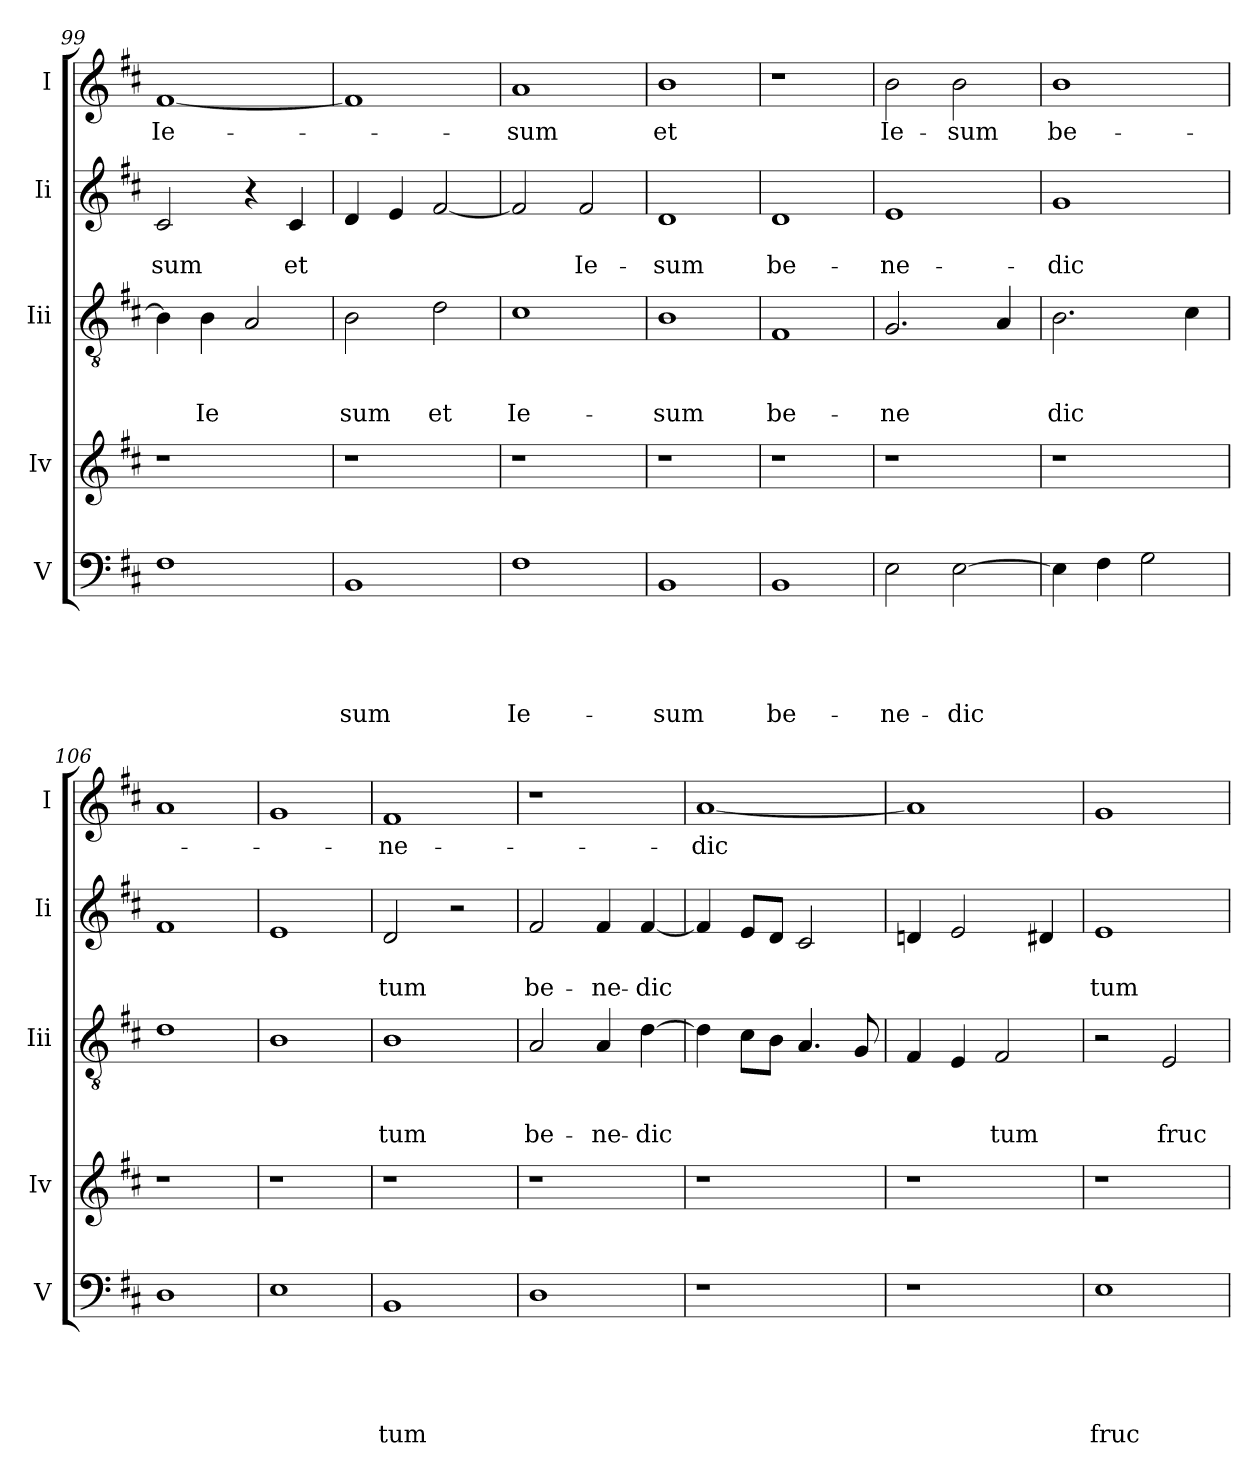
**kern	**text	**text	**text	**text	**text	**kern	**kern	**text	**text	**text	**kern	**text	**text	**kern	**text
*part5	*part5	*part5	*part5	*part5	*part5	*part4	*part3	*part3	*part3	*part3	*part2	*part2	*part2	*part1	*part1
*staff5	*staff5	*staff5	*staff5	*staff5	*staff5	*staff4	*staff3	*staff3	*staff3	*staff3	*staff2	*staff2	*staff2	*staff1	*staff1
*I"V	*	*	*	*	*	*I"Iv	*I"Iii	*	*	*	*I"Ii	*	*	*I"I	*
*I'V	*	*	*	*	*	*I'Iv	*I'Iii	*	*	*	*I'Ii	*	*	*I'I	*
*clefF4	*	*	*	*	*	*clefG2	*clefGv2	*	*	*	*clefG2	*	*	*clefG2	*
*k[f#c#]	*	*	*	*	*	*k[f#c#]	*k[f#c#]	*	*	*	*k[f#c#]	*	*	*k[f#c#]	*
*D:	*	*	*	*	*	*D:	*D:	*	*	*	*D:	*	*	*D:	*
=99	=99	=99	=99	=99	=99	=99	=99	=99	=99	=99	=99	=99	=99	=99	=99
!	!	!	!	!	!	!	!	!	!	!	!	!	!LO:LY:b	!	!LO:LY:b
1F#	.	.	.	.	.	1r	4B\]	.	.	.	2c#/	.	sum	[<1f#	Ie-
!	!	!	!	!	!	!	!	!	!	!LO:LY:b	!	!	!	!	!
.	.	.	.	.	.	.	4B\	.	.	Ie	.	.	.	.	.
.	.	.	.	.	.	.	2A/	.	.	.	4r	.	.	.	.
!	!	!	!	!	!	!	!	!	!	!	!	!	!LO:LY:b	!	!
.	.	.	.	.	.	.	.	.	.	.	4c#/	.	et	.	.
=100	=100	=100	=100	=100	=100	=100	=100	=100	=100	=100	=100	=100	=100	=100	=100
!	!	!	!	!	!LO:LY:b	!	!	!	!	!LO:LY:b	!	!	!	!	!
1BB	.	.	.	.	sum	1r	2B\	.	.	sum	4d/	.	.	1f#]	.
.	.	.	.	.	.	.	.	.	.	.	4e/	.	.	.	.
!	!	!	!	!	!	!	!	!	!	!LO:LY:b	!	!	!	!	!
.	.	.	.	.	.	.	2d\	.	.	et	[<2f#/	.	.	.	.
!!LO:LB:g=z
=101	=101	=101	=101	=101	=101	=101	=101	=101	=101	=101	=101	=101	=101	=101	=101
!	!	!	!	!	!LO:LY:b	!	!	!	!	!LO:LY:b	!	!	!	!	!LO:LY:b
1F#	.	.	.	.	Ie-	1r	1c#	.	.	Ie-	2f#/]	.	.	1a	-sum
!	!	!	!	!	!	!	!	!	!	!	!	!	!LO:LY:b	!	!
.	.	.	.	.	.	.	.	.	.	.	2f#/	.	Ie-	.	.
=102	=102	=102	=102	=102	=102	=102	=102	=102	=102	=102	=102	=102	=102	=102	=102
!	!	!	!	!	!LO:LY:b	!	!	!	!	!LO:LY:b	!	!	!LO:LY:b	!	!LO:LY:b
1BB	.	.	.	.	-sum	1r	1B	.	.	-sum	1d	.	-sum	1b	et
=103	=103	=103	=103	=103	=103	=103	=103	=103	=103	=103	=103	=103	=103	=103	=103
!	!	!	!	!	!LO:LY:b	!	!	!	!	!LO:LY:b	!	!	!LO:LY:b	!	!
1BB	.	.	.	.	be-	1r	1F#	.	.	be-	1d	.	be-	1r	.
=104	=104	=104	=104	=104	=104	=104	=104	=104	=104	=104	=104	=104	=104	=104	=104
!	!	!	!	!	!LO:LY:b	!	!	!	!	!LO:LY:b	!	!	!LO:LY:b	!	!LO:LY:b
2E\	.	.	.	.	-ne-	1r	2.G/	.	.	-ne	1e	.	-ne-	2b\	Ie-
!	!	!	!	!	!LO:LY:b	!	!	!	!	!	!	!	!	!	!LO:LY:b
[>2E\	.	.	.	.	-dic	.	.	.	.	.	.	.	.	2b\	-sum
.	.	.	.	.	.	.	4A/	.	.	.	.	.	.	.	.
=105	=105	=105	=105	=105	=105	=105	=105	=105	=105	=105	=105	=105	=105	=105	=105
!	!	!	!	!	!	!	!	!	!	!LO:LY:b	!	!	!LO:LY:b	!	!LO:LY:b
4E\]	.	.	.	.	.	1r	2.B\	.	.	dic	1g	.	-dic	1b	be-
4F#\	.	.	.	.	.	.	.	.	.	.	.	.	.	.	.
2G\	.	.	.	.	.	.	.	.	.	.	.	.	.	.	.
.	.	.	.	.	.	.	4c#\	.	.	.	.	.	.	.	.
=106	=106	=106	=106	=106	=106	=106	=106	=106	=106	=106	=106	=106	=106	=106	=106
1D	.	.	.	.	.	1r	1d	.	.	.	1f#	.	.	1a	.
=107	=107	=107	=107	=107	=107	=107	=107	=107	=107	=107	=107	=107	=107	=107	=107
1E	.	.	.	.	.	1r	1B	.	.	.	1e	.	.	1g	.
=108	=108	=108	=108	=108	=108	=108	=108	=108	=108	=108	=108	=108	=108	=108	=108
!	!	!	!	!	!LO:LY:b	!	!	!	!	!LO:LY:b	!	!	!LO:LY:b	!	!LO:LY:b
1BB	.	.	.	.	tum	1r	1B	.	.	tum	2d/	.	tum	1f#	-ne-
.	.	.	.	.	.	.	.	.	.	.	2r	.	.	.	.
!!LO:PB:g=z
=109	=109	=109	=109	=109	=109	=109	=109	=109	=109	=109	=109	=109	=109	=109	=109
!	!	!	!	!	!	!	!	!	!	!LO:LY:b	!	!	!LO:LY:b	!	!
1D	.	.	.	.	.	1r	2A/	.	.	be-	2f#/	.	be-	1r	.
!	!	!	!	!	!	!	!	!	!	!LO:LY:b	!	!	!LO:LY:b	!	!
.	.	.	.	.	.	.	4A/	.	.	-ne-	4f#/	.	-ne-	.	.
!	!	!	!	!	!	!	!	!	!	!LO:LY:b	!	!	!LO:LY:b	!	!
.	.	.	.	.	.	.	[>4d\	.	.	-dic	[<4f#/	.	-dic	.	.
=110	=110	=110	=110	=110	=110	=110	=110	=110	=110	=110	=110	=110	=110	=110	=110
!	!	!	!	!	!	!	!	!	!	!	!	!	!	!	!LO:LY:b
1r	.	.	.	.	.	1r	4d\]	.	.	.	4f#/]	.	.	[<1a	-dic
.	.	.	.	.	.	.	8c#\L	.	.	.	8e/L	.	.	.	.
.	.	.	.	.	.	.	8B\J	.	.	.	8d/J	.	.	.	.
.	.	.	.	.	.	.	4.A/	.	.	.	2c#/	.	.	.	.
.	.	.	.	.	.	.	8G/	.	.	.	.	.	.	.	.
=111	=111	=111	=111	=111	=111	=111	=111	=111	=111	=111	=111	=111	=111	=111	=111
1r	.	.	.	.	.	1r	4F#/	.	.	.	4dn/	.	.	1a]	.
.	.	.	.	.	.	.	4E/	.	.	.	2e/	.	.	.	.
!	!	!	!	!	!	!	!	!	!	!LO:LY:b	!	!	!	!	!
.	.	.	.	.	.	.	2F#/	.	.	tum	.	.	.	.	.
.	.	.	.	.	.	.	.	.	.	.	4d#X/	.	.	.	.
=112	=112	=112	=112	=112	=112	=112	=112	=112	=112	=112	=112	=112	=112	=112	=112
!	!	!	!	!	!LO:LY:b	!	!	!	!	!	!	!	!LO:LY:b	!	!
1E	.	.	.	.	fruc	1r	2r	.	.	.	1e	.	tum	1g	.
!	!	!	!	!	!	!	!	!	!	!LO:LY:b	!	!	!	!	!
.	.	.	.	.	.	.	2E/	.	.	fruc	.	.	.	.	.
=	=	=	=	=	=	=	=	=	=	=	=	=	=	=	=
*-	*-	*-	*-	*-	*-	*-	*-	*-	*-	*-	*-	*-	*-	*-	*-
